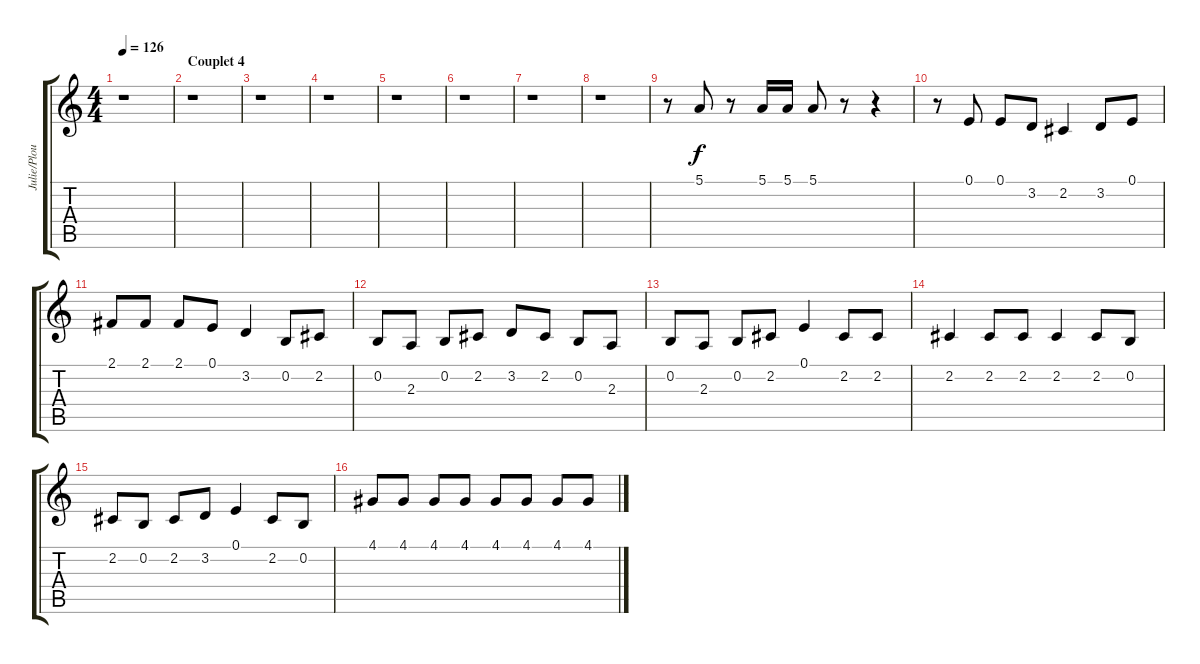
\track ("Julie/Plouc" "Julie/Plou") {instrument choiraahs}
\staff {score tabs}
\tuning (E4 B3 G3 D3 A2 E2) {hide}
\ts (4 4)
\tempo 126
\clef g2
\ks c
r.1{dy f} |
\section ("" "Couplet 4")
r.1 |
r.1 |
r.1 |
r.1 |
r.1 |
r.1 |
r.1 |
r.8 5.1.8 r.8 5.1.16 5.1.16 5.1.8 r.8 r.4 |
r.8 0.1.8 0.1.8 3.2.8 2.2.4 3.2.8 0.1.8 |
2.1.8 2.1.8 2.1.8 0.1.8 3.2.4 0.2.8 2.2.8 |
0.2.8 2.3.8 0.2.8 2.2.8 3.2.8 2.2.8 0.2.8 2.3.8 |
0.2.8 2.3.8 0.2.8 2.2.8 0.1.4 2.2.8 2.2.8 |
2.2.4 2.2.8 2.2.8 2.2.4 2.2.8 0.2.8 |
2.2.8 0.2.8 2.2.8 3.2.8 0.1.4 2.2.8 0.2.8 |
4.1.8 4.1.8 4.1.8 4.1.8 4.1.8 4.1.8 4.1.8 4.1.8
